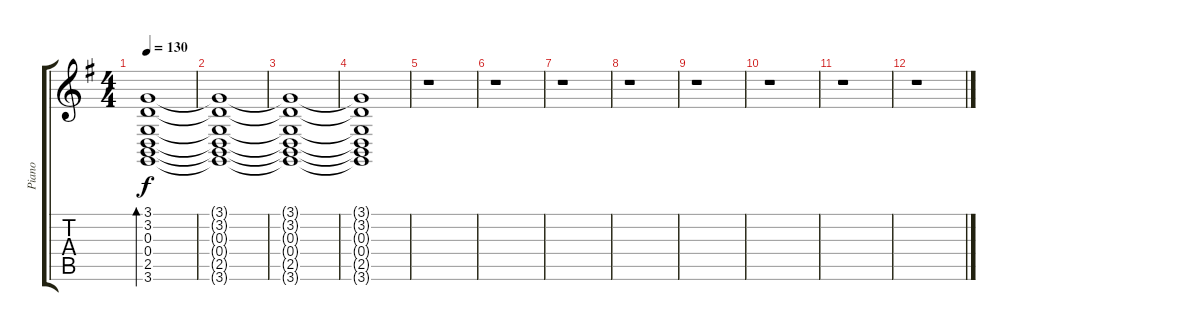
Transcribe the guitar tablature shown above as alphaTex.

\track ("Piano" "Piano") {instrument acousticgrandpiano}
\staff {score tabs}
\tuning (E4 B3 G3 D3 A2 E2) {hide}
\ts (4 4)
\tempo 130
\clef g2
\ks g
(3.1 3.2 0.3 0.4 2.5 3.6).1{bd 30 dy f} |
(3.1{t} 3.2{t} 0.3{t} 0.4{t} 2.5{t} 3.6{t}).1 |
(3.1{t} 3.2{t} 0.3{t} 0.4{t} 2.5{t} 3.6{t}).1 |
(3.1{t} 3.2{t} 0.3{t} 0.4{t} 2.5{t} 3.6{t}).1 |
r.1 |
r.1 |
r.1 |
r.1 |
r.1 |
r.1 |
r.1 |
r.1
